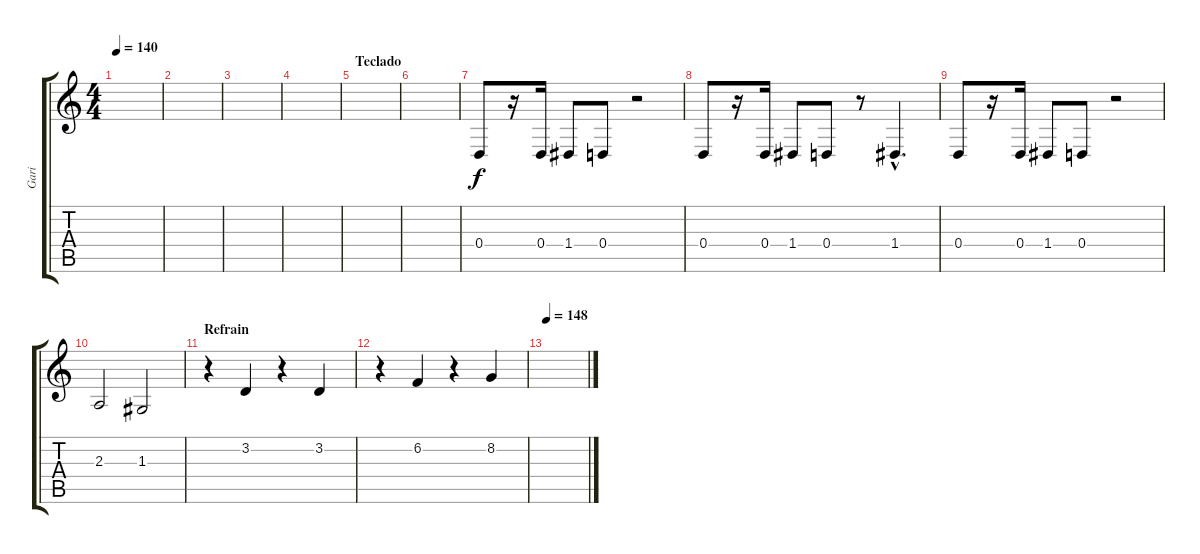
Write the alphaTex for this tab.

\track ("Gari" "Gari") {instrument trombone}
\staff {score tabs}
\tuning (E4 B3 G3 D3 A2 E2) {hide}
\ts (4 4)
\tempo 140
\clef g2
\ks c
|
|
|
|
\section ("" "Teclado")
|
|
0.4.8 r.16 0.4.16 1.4.8 0.4.8 r.2 |
0.4.8 r.16 0.4.16 1.4.8 0.4.8 r.8 1.4{hac}.4{d} |
0.4.8 r.16 0.4.16 1.4.8 0.4.8 r.2 |
2.3.2 1.3.2 |
\section ("" "Refrain")
r.4 3.2.4 r.4 3.2.4 |
r.4 6.2.4 r.4 8.2.4 |
\tempo 148
